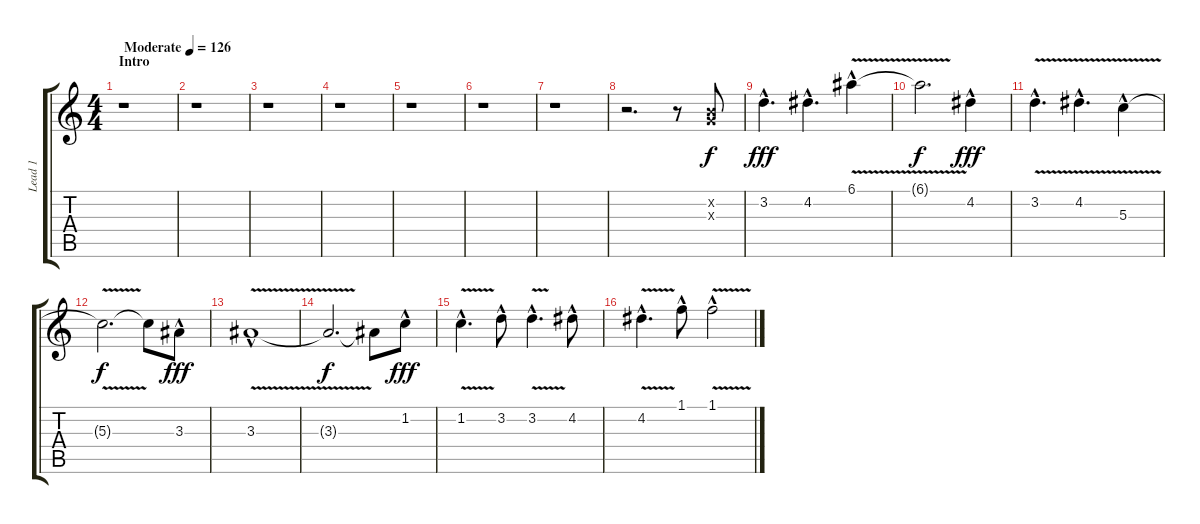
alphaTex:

\track ("Lead 1" "Lead 1") {instrument overdrivenguitar}
\staff {score tabs}
\tuning (E4 B3 G3 D3 A2 E2) {hide}
\ts (4 4)
\section ("" "Intro")
\tempo (126 "Moderate")
\clef g2
\ks c
r.1{dy f instrument overdrivenguitar} |
r.1 |
r.1 |
r.1 |
r.1 |
r.1 |
r.1 |
r.2{d} r.8 (0.2{x} 0.3{x}).8 |
3.2{hac}.4{d dy fff} 4.2{hac}.4{d} 6.1{v hac}.4 |
6.1{t}.2{d dy f} 4.2{hac}.4{dy fff} |
3.2{v hac}.4{d} 4.2{v hac}.4{d} 5.3{v hac}.4 |
5.3{t}.2{d dy f} 5.3{t}.8 3.3{hac}.8{dy fff} |
3.3{v hac}.1 |
3.3{t}.2{d dy f} 3.3{t}.8 1.2{hac}.8{dy fff} |
1.2{v hac}.4{d} 3.2{hac}.8 3.2{v hac}.4{d} 4.2{hac}.8 |
4.2{v hac}.4{d} 1.1{hac}.8 1.1{v hac}.2
